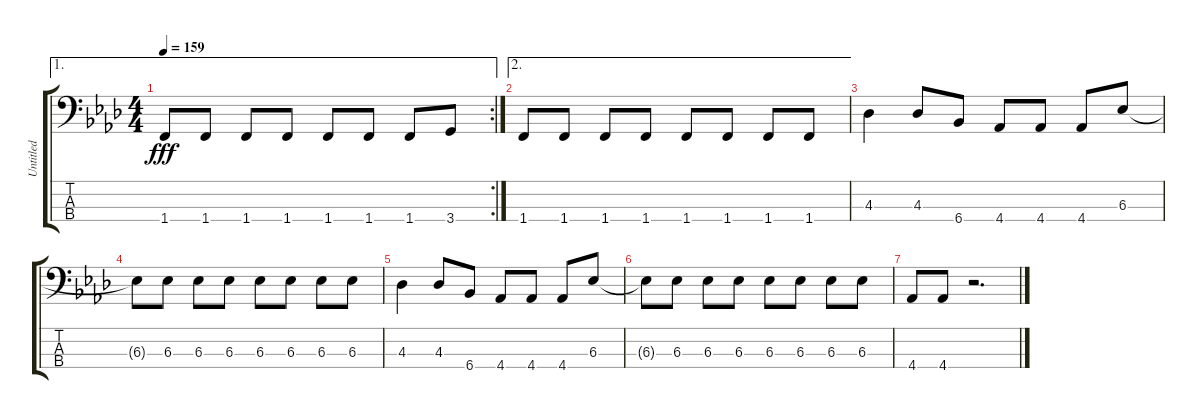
\track ("Untitled" "Untitled") {instrument electricbassfinger}
\staff {score tabs}
\tuning (G2 D2 A1 E1) {hide}
\ae 1
\rc 2
\ts (4 4)
\tempo 159
\clef f4
\ks ab
1.4.8{dy fff} 1.4.8 1.4.8 1.4.8 1.4.8 1.4.8 1.4.8 3.4.8 |
\ae 2
1.4.8 1.4.8 1.4.8 1.4.8 1.4.8 1.4.8 1.4.8 1.4.8 |
4.3.4 4.3.8 6.4.8 4.4.8 4.4.8 4.4.8 6.3.8 |
6.3{t}.8 6.3.8 6.3.8 6.3.8 6.3.8 6.3.8 6.3.8 6.3.8 |
4.3.4 4.3.8 6.4.8 4.4.8 4.4.8 4.4.8 6.3.8 |
6.3{t}.8 6.3.8 6.3.8 6.3.8 6.3.8 6.3.8 6.3.8 6.3.8 |
4.4.8 4.4.8 r.2{d}
